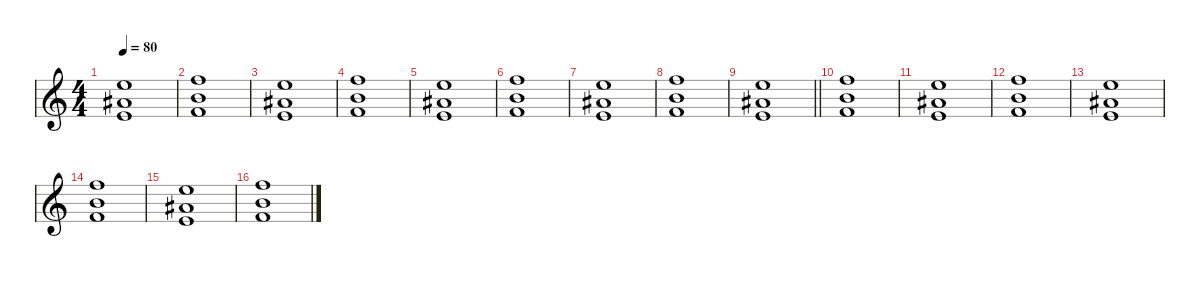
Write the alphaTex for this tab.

\defaultSystemsLayout 4
\hideDynamics
\bracketExtendMode nobrackets
\singleTrackTrackNamePolicy hidden
\multiTrackTrackNamePolicy hidden
\firstSystemTrackNameMode fullname
\firstSystemTrackNameOrientation horizontal
\otherSystemsTrackNameOrientation horizontal
\track ("Strings" "vln.") {defaultSystemsLayout 4 instrument stringensemble1}
\staff {score}
\tuning (E4 B3 G3 D3 A2 E2)
\ts (4 4)
\tempo 80
\clef g2
\ks c
(12.1 11.2{acc #} 9.3).1{dy f beam Up} |
(13.1 12.2 10.3).1{beam Down} |
(12.1 11.2{acc #} 9.3).1{beam Up} |
(13.1 12.2 10.3).1{beam Down} |
(12.1 11.2{acc #} 9.3).1{beam Up} |
(13.1 12.2 10.3).1{beam Down} |
(12.1 11.2{acc #} 9.3).1{beam Up} |
(13.1 12.2 10.3).1{beam Down} |
\barLineRight lightlight
(12.1 11.2{acc #} 9.3).1{beam Up} |
(13.1 12.2 10.3).1{beam Down} |
(12.1 11.2{acc #} 9.3).1{beam Up} |
(13.1 12.2 10.3).1{beam Down} |
(12.1 11.2{acc #} 9.3).1{beam Up} |
(13.1 12.2 10.3).1{beam Down} |
(12.1 11.2{acc #} 9.3).1{beam Up} |
(13.1 12.2 10.3).1{beam Down}
